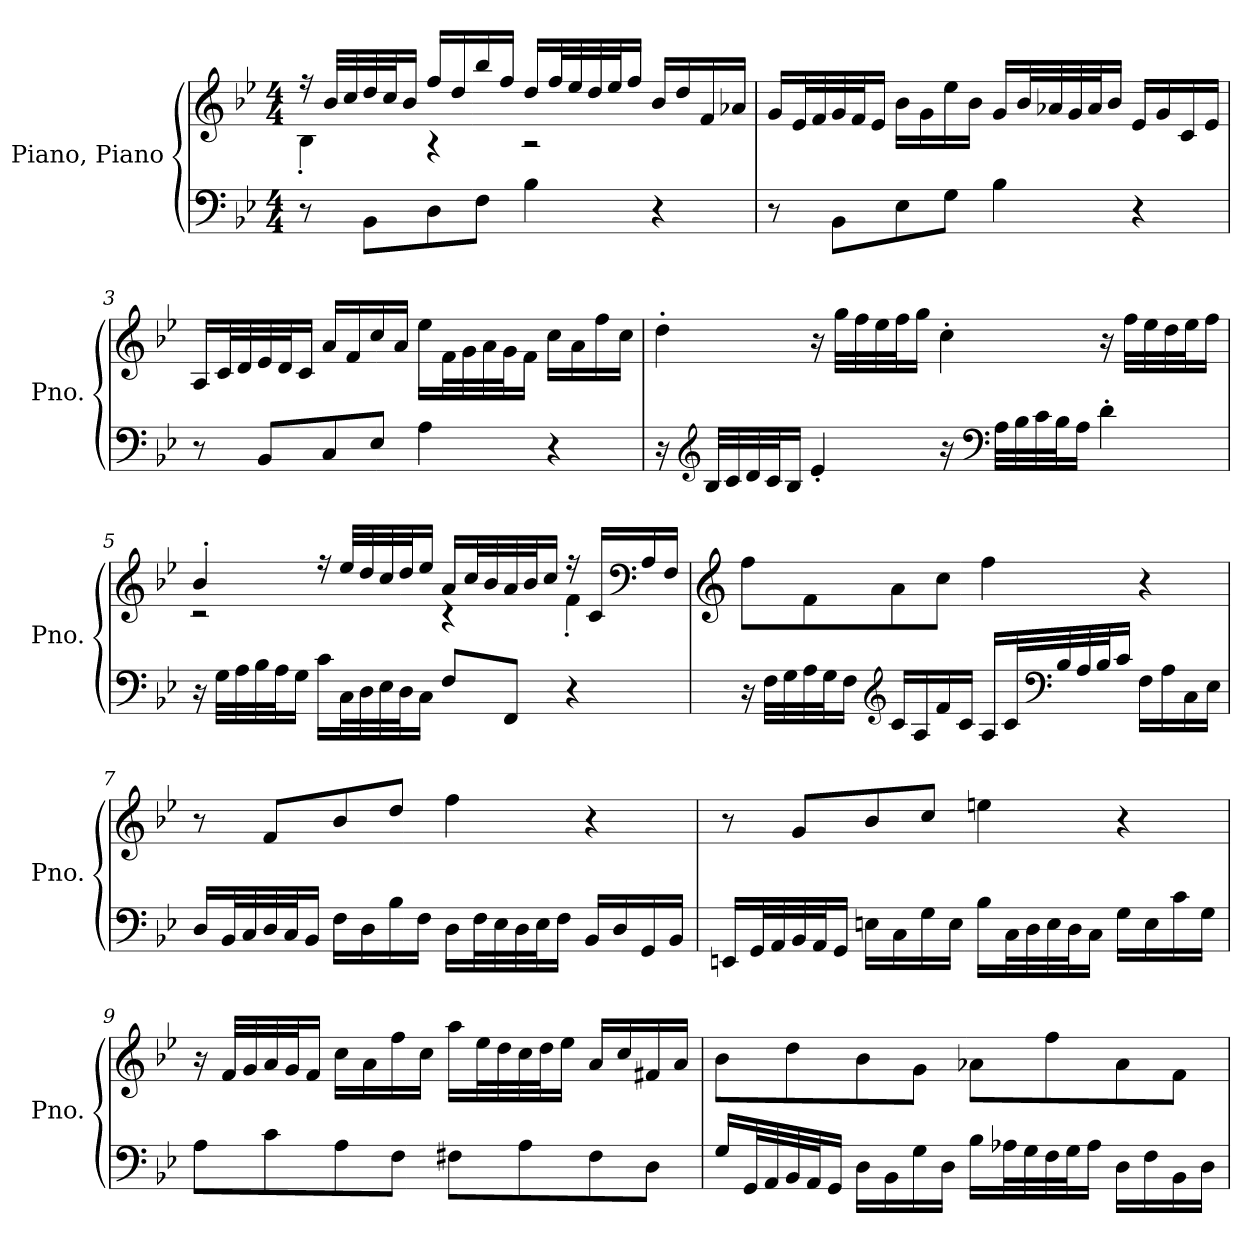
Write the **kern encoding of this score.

**kern	**kern
*part1	*part1
*staff2	*staff1
*I"Piano, Piano	*
*I'Pno.	*
*clefF4	*clefG2
*k[b-e-]	*k[b-e-]
*M4/4	*M4/4
*MM66	*MM66
=1	=1
*	*^
8r	16r	4B-'\
.	32b-/LLL	.
.	32cc/	.
8BB-\L	32dd/	.
.	32cc/J	.
.	16b-/JJ	.
8D\	16ff/LL	4r
.	16dd/	.
8F\J	16bb-/	.
.	16ff/JJ	.
4B-\	16dd/LL	2r
.	32ff/L	.
.	32ee-/	.
.	32dd/	.
.	32ee-/J	.
.	16ff/JJ	.
4r	16b-/LL	.
.	16dd/	.
.	16f/	.
.	16a-X/JJ	.
*	*v	*v
=2	=2
8r	16g/LL
.	32e-/L
.	32f/
8BB-\L	32g/
.	32f/J
.	16e-/JJ
8E-\	16b-\LL
.	16g\
8G\J	16ee-\
.	16b-\JJ
4B-\	16g/LL
.	32b-/L
.	32a-X/
.	32g/
.	32a-/J
.	16b-/JJ
4r	16e-/LL
.	16g/
.	16c/
.	16e-/JJ
!!LO:LB:g=z
=3	=3
8r	16A/LL
.	32c/L
.	32d/
8BB-/L	32e-/
.	32d/J
.	16c/JJ
8C/	16a/LL
.	16f/
8E-/J	16cc/
.	16a/JJ
4A\	16ee-\LL
.	32f\L
.	32g\
.	32a\
.	32g\J
.	16f\JJ
4r	16cc\LL
.	16a\
.	16ff\
.	16cc\JJ
!!LO:LB:g=z
=4	=4
16r	4dd'\
*clefG2	*
32B-/LLL	.
32c/	.
32d/	.
32c/J	.
16B-/JJ	.
4e-'/	16r
.	32gg\LLL
.	32ff\
.	32ee-\
.	32ff\J
.	16gg\JJ
16r	4cc'\
*clefF4	*
32A\LLL	.
32B-\	.
32c\	.
32B-\J	.
16A\JJ	.
4d'\	16r
.	32ff\LLL
.	32ee-\
.	32dd\
.	32ee-\J
.	16ff\JJ
!!LO:LB:g=z
=5	=5
*	*^
16r	4b-'/	2r
32G\LLL	.	.
32A\	.	.
32B-\	.	.
32A\J	.	.
16G\JJ	.	.
16c\LL	16r	.
32C\L	32ee-/LLL	.
32D\	32dd/	.
32E-\	32cc/	.
32D\J	32dd/J	.
16C\JJ	16ee-/JJ	.
8F/L	16a/LL	4r
.	32cc/L	.
.	32b-/	.
8FF/J	32a/	.
.	32b-/J	.
.	16cc/JJ	.
4r	16r	4f'\
.	16c/LL	.
*	*clefF4	*
.	16A/	.
.	16F/JJ	.
*	*v	*v
!!LO:LB:g=z
=6	=6
*	*clefG2
16r	8ff\L
32F\LLL	.
32G\	.
32A\	8f\
32G\J	.
16F\JJ	.
*clefG2	*
16c/LL	8a\
16A/	.
16f/	8cc\J
16c/JJ	.
16A/LL	4ff\
32c/L	.
*clefF4	*
32B-/	.
32A/	.
32B-/J	.
16c/JJ	.
16F\LL	4r
16A\	.
16C\	.
16E-\JJ	.
=7	=7
16D/LL	8r
32BB-/L	.
32C/	.
32D/	8f/L
32C/J	.
16BB-/JJ	.
16F\LL	8b-/
16D\	.
16B-\	8dd/J
16F\JJ	.
16D\LL	4ff\
32F\L	.
32E-\	.
32D\	.
32E-\J	.
16F\JJ	.
16BB-/LL	4r
16D/	.
16GG/	.
16BB-/JJ	.
!!LO:LB:g=z
=8	=8
16EEn/LL	8r
32GG/L	.
32AA/	.
32BB-/	8g/L
32AA/J	.
16GG/JJ	.
16En\LL	8b-/
16C\	.
16G\	8cc/J
16E\JJ	.
16B-\LL	4een\
32C\L	.
32D\	.
32E\	.
32D\J	.
16C\JJ	.
16G\LL	4r
16E\	.
16c\	.
16G\JJ	.
=9	=9
8A\L	16r
.	32f/LLL
.	32g/
8c\	32a/
.	32g/J
.	16f/JJ
8A\	16cc\LL
.	16a\
8F\J	16ff\
.	16cc\JJ
8F#X\L	16aa\LL
.	32ee-\L
.	32dd\
8A\	32cc\
.	32dd\J
.	16ee-\JJ
8F#\	16a/LL
.	16cc/
8D\J	16f#X/
.	16a/JJ
!!LO:PB:g=z
=10	=10
16G/LL	8b-\L
32GG/L	.
32AA/	.
32BB-/	8dd\
32AA/J	.
16GG/JJ	.
16D\LL	8b-\
16BB-\	.
16G\	8g\J
16D\JJ	.
16B-\LL	8a-X\L
32A-X\L	.
32G\	.
32F\	8ff\
32G\J	.
16A-\JJ	.
16D\LL	8a-\
16F\	.
16BB-\	8f\J
16D\JJ	.
=	=
*-	*-
